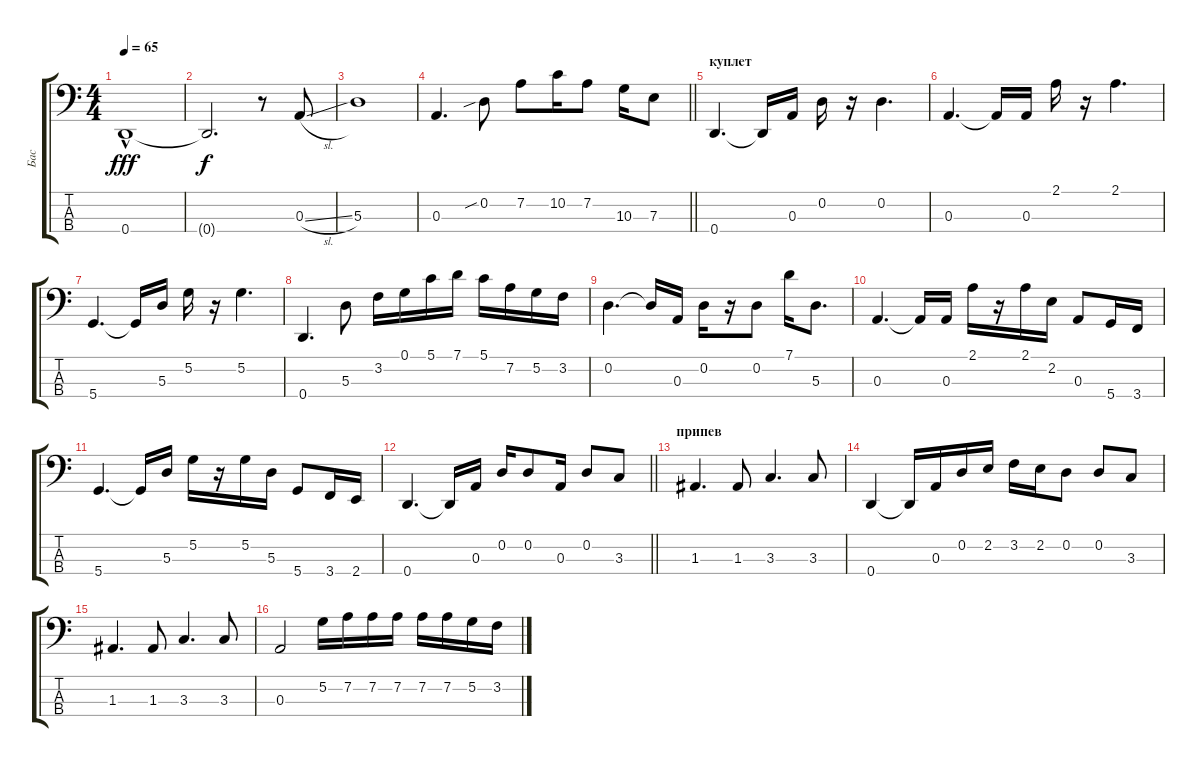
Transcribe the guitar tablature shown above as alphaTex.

\track ("Бас" "Бас") {instrument electricbassfinger}
\staff {score tabs}
\tuning (G2 D2 A1 D1) {hide}
\ts (4 4)
\tempo 65
\clef f4
\ks c
0.4{hac}.1{dy fff} |
0.4{t}.2{d dy f} r.8 0.3{sl}.8 |
5.3.1 |
\barLineRight lightlight
0.3.4{d} 0.2{sib}.8 7.2.8 10.2.16 7.2.8 10.3.16 7.3.8 |
\section ("" "куплет")
0.4.4{d} 0.4{t}.16 0.3.16 0.2.16 r.16 0.2.4{d} |
0.3.4{d} 0.3{t}.16 0.3.16 2.1.16 r.16 2.1.4{d} |
5.4.4{d} 5.4{t}.16 5.3.16 5.2.16 r.16 5.2.4{d} |
0.4.4{d} 5.3.8 3.2.16 0.1.16 5.1.16 7.1.16 5.1.16 7.2.16 5.2.16 3.2.16 |
0.2.4{d} 0.2{t}.16 0.3.16 0.2.16 r.16 0.2.8 7.1.16 5.3.8{d} |
0.3.4{d} 0.3{t}.16 0.3.16 2.1.16 r.16 2.1.16 2.2.16 0.3.8 5.4.16 3.4.16 |
5.4.4{d} 5.4{t}.16 5.3.16 5.2.16 r.16 5.2.16 5.3.16 5.4.8 3.4.16 2.4.16 |
\barLineRight lightlight
0.4.4{d} 0.4{t}.16 0.3.16 0.2.16 0.2.8 0.3.16 0.2.8 3.3.8 |
\section ("" "припев")
1.3.4{d} 1.3.8 3.3.4{d} 3.3.8 |
0.4.4 0.4{t}.16 0.3.16 0.2.16 2.2.16 3.2.16 2.2.16 0.2.8 0.2.8 3.3.8 |
1.3.4{d} 1.3.8 3.3.4{d} 3.3.8 |
0.3.2 5.2.16 7.2.16 7.2.16 7.2.16 7.2.16 7.2.16 5.2.16 3.2.16
